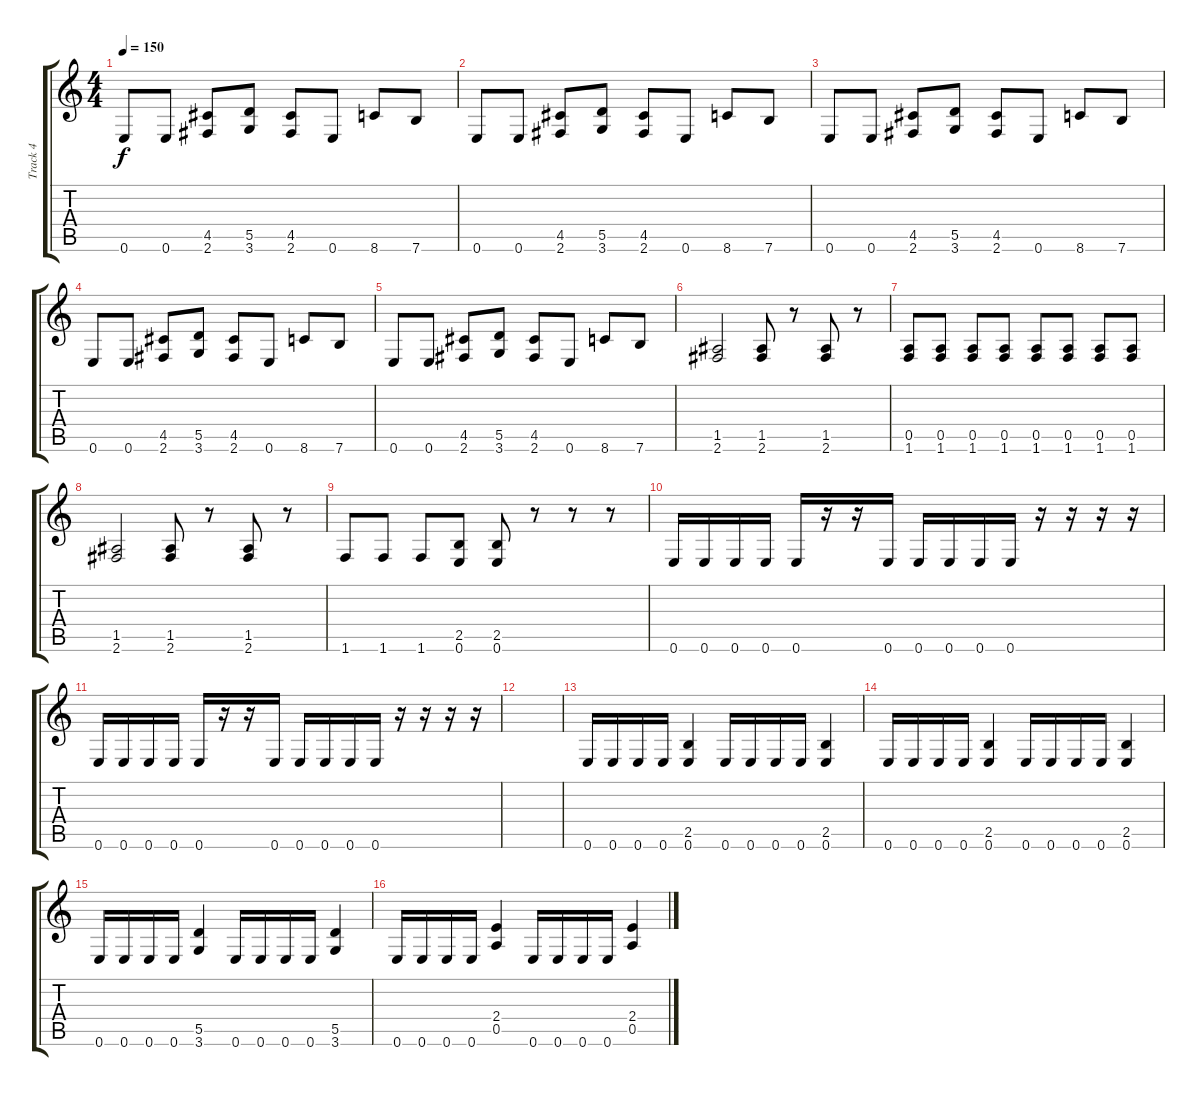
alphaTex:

\track ("Track 4" "Track 4") {instrument overdrivenguitar}
\staff {score tabs}
\tuning (E4 B3 G3 D3 A2 E2) {hide}
\ts (4 4)
\tempo 150
\clef g2
\ks c
0.6.8{dy f} 0.6.8 (4.5 2.6).8 (5.5 3.6).8 (4.5 2.6).8 0.6.8 8.6.8 7.6.8 |
0.6.8 0.6.8 (4.5 2.6).8 (5.5 3.6).8 (4.5 2.6).8 0.6.8 8.6.8 7.6.8 |
0.6.8 0.6.8 (4.5 2.6).8 (5.5 3.6).8 (4.5 2.6).8 0.6.8 8.6.8 7.6.8 |
0.6.8 0.6.8 (4.5 2.6).8 (5.5 3.6).8 (4.5 2.6).8 0.6.8 8.6.8 7.6.8 |
0.6.8 0.6.8 (4.5 2.6).8 (5.5 3.6).8 (4.5 2.6).8 0.6.8 8.6.8 7.6.8 |
(1.5 2.6).2 (1.5 2.6).8 r.8 (1.5 2.6).8 r.8 |
(0.5 1.6).8 (0.5 1.6).8 (0.5 1.6).8 (0.5 1.6).8 (0.5 1.6).8 (0.5 1.6).8 (0.5 1.6).8 (0.5 1.6).8 |
(1.5 2.6).2 (1.5 2.6).8 r.8 (1.5 2.6).8 r.8 |
1.6.8 1.6.8 1.6.8 (2.5 0.6).8 (2.5 0.6).8 r.8 r.8 r.8 |
0.6.16 0.6.16 0.6.16 0.6.16 0.6.16 r.16 r.16 0.6.16 0.6.16 0.6.16 0.6.16 0.6.16 r.16 r.16 r.16 r.16 |
0.6.16 0.6.16 0.6.16 0.6.16 0.6.16 r.16 r.16 0.6.16 0.6.16 0.6.16 0.6.16 0.6.16 r.16 r.16 r.16 r.16 |
|
0.6.16 0.6.16 0.6.16 0.6.16 (2.5 0.6).4 0.6.16 0.6.16 0.6.16 0.6.16 (2.5 0.6).4 |
0.6.16 0.6.16 0.6.16 0.6.16 (2.5 0.6).4 0.6.16 0.6.16 0.6.16 0.6.16 (2.5 0.6).4 |
0.6.16 0.6.16 0.6.16 0.6.16 (5.5 3.6).4 0.6.16 0.6.16 0.6.16 0.6.16 (5.5 3.6).4 |
0.6.16 0.6.16 0.6.16 0.6.16 (2.4 0.5).4 0.6.16 0.6.16 0.6.16 0.6.16 (2.4 0.5).4
